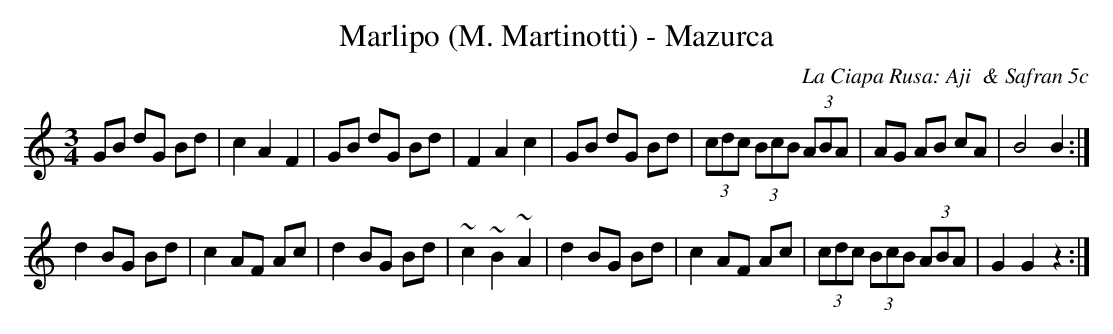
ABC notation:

X:1
T:Marlipo (M. Martinotti) - Mazurca
C:La Ciapa Rusa: Aji  & Safran 5c
M:3/4
L:1/8
K:C
GB dG Bd|c2A2F2|GB dG Bd|F2A2c2|\
GB dG Bd|(3cdc (3BcB (3ABA|AG AB cA|B4B2:|
d2 BG Bd|c2 AF Ac|d2 BG Bd|~c2~B2~A2|\
d2 BG Bd|c2 AF Ac|(3cdc (3BcB (3ABA|G2G2z2:|
